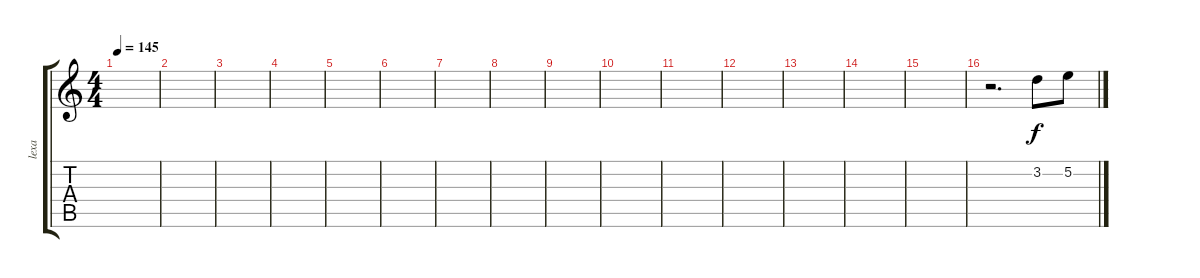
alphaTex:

\track ("lexa" "lexa") {instrument acousticguitarsteel}
\staff {score tabs}
\tuning (E4 B3 G3 D3 A2 E2) {hide}
\ts (4 4)
\tempo 145
\clef g2
\ks c
|
|
|
|
|
|
|
|
|
|
|
|
|
|
|
r.2{d} 3.2.8{volume 9 instrument overdrivenguitar} 5.2.8
